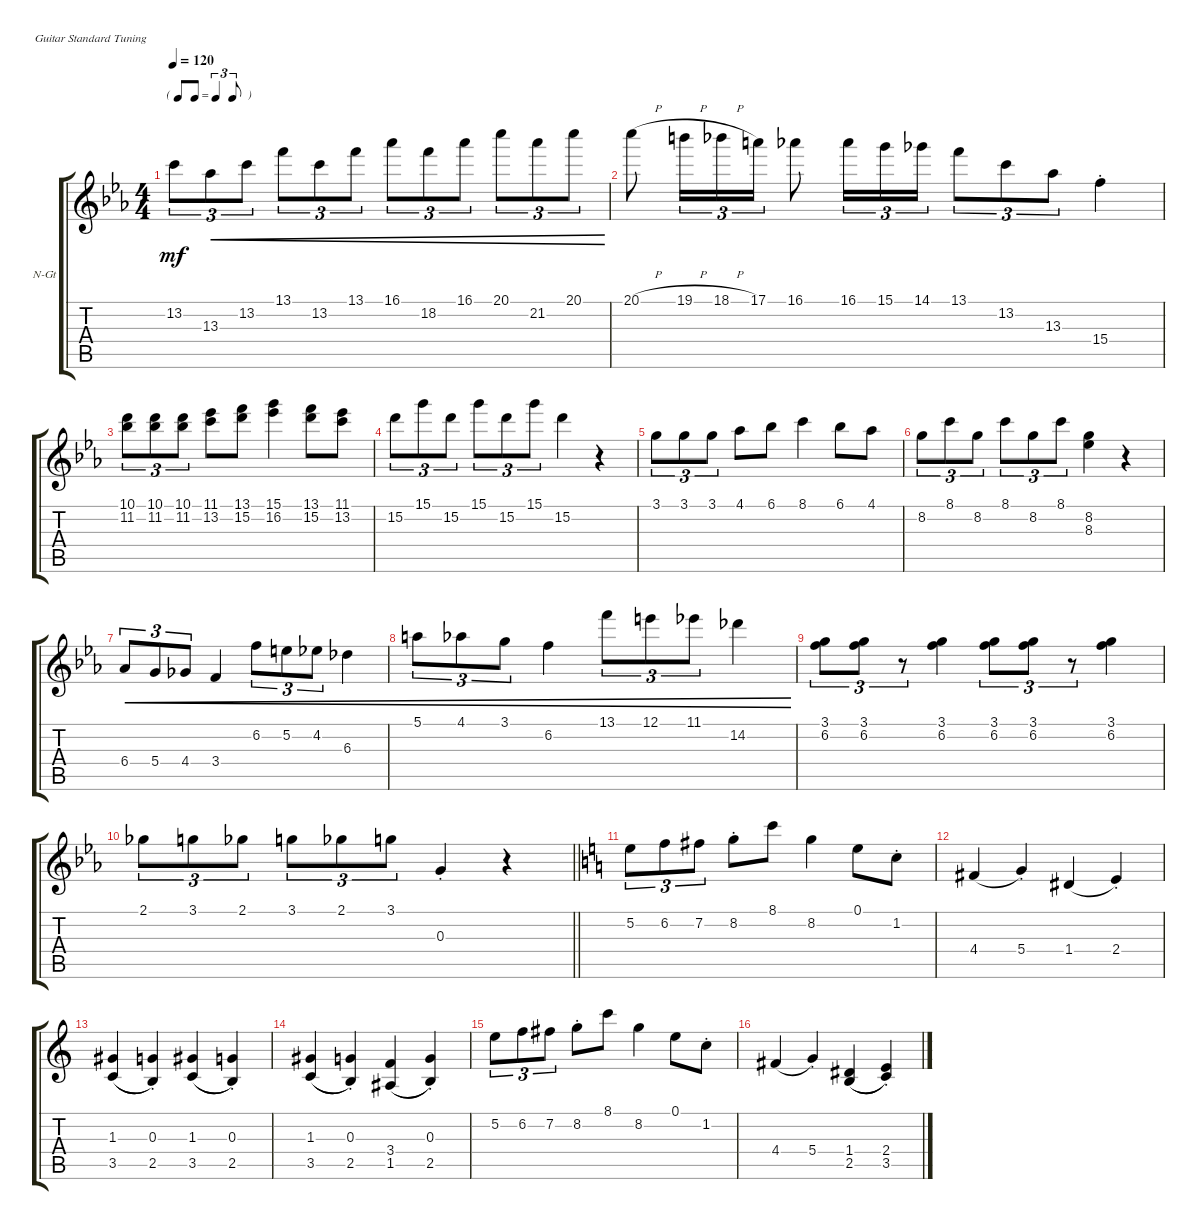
\defaultSystemsLayout 4
\bracketExtendMode groupsimilarinstruments
\firstSystemTrackNameOrientation horizontal
\otherSystemsTrackNameOrientation horizontal
\track ("Nylon Guitar" "N-Gt") {instrument acousticguitarnylon}
\staff {score tabs}
\tuning (E4 B3 G3 D3 A2 E2)
\ts (4 4)
\tf triplet8th
\tempo 120
\clef g2
\scale
0.282438
\ks eb
13.2.8{tu (3 2) dy mf} 13.3.8{tu (3 2) cre} 13.2.8{tu (3 2) cre} 13.1.8{tu (3 2) cre} 13.2.8{tu (3 2) cre} 13.1.8{tu (3 2) cre} 16.1.8{tu (3 2) cre} 18.2.8{tu (3 2) cre} 16.1.8{tu (3 2) cre} 20.1.8{tu (3 2) cre} 21.2.8{tu (3 2) cre} 20.1.8{tu (3 2) cre} |
\scale
0.31165 20.1{h}.8 19.1{h}.16{tu (3 2)} 18.1{h}.16{tu (3 2)} 17.1.16{tu (3 2)} 16.1.8 16.1.16{tu (3 2)} 15.1.16{tu (3 2)} 14.1.16{tu (3 2)} 13.1.8{tu (3 2)} 13.2.8{tu (3 2)} 13.3.8{tu (3 2)} 15.4{st}.4 |
(10.1 11.2).8{tu (3 2)} (10.1 11.2).8{tu (3 2)} (10.1 11.2).8{tu (3 2)} (11.1 13.2).8 (13.1 15.2).8 (15.1 16.2).4 (13.1 15.2).8 (11.1 13.2).8 |
15.2.8{tu (3 2)} 15.1.8{tu (3 2)} 15.2.8{tu (3 2)} 15.1.8{tu (3 2)} 15.2.8{tu (3 2)} 15.1.8{tu (3 2)} 15.2.4 r.4 |
3.1.8{tu (3 2)} 3.1.8{tu (3 2)} 3.1.8{tu (3 2)} 4.1.8 6.1.8 8.1.4 6.1.8 4.1.8 |
8.2.8{tu (3 2)} 8.1.8{tu (3 2)} 8.2.8{tu (3 2)} 8.1.8{tu (3 2)} 8.2.8{tu (3 2)} 8.1.8{tu (3 2)} (8.2 8.3).4 r.4 |
6.4.8{tu (3 2) cre} 5.4.8{tu (3 2) cre} 4.4.8{tu (3 2) cre} 3.4.4{cre} 6.2.8{tu (3 2) cre} 5.2.8{tu (3 2) cre} 4.2.8{tu (3 2) cre} 6.3.4{cre} |
5.1.8{tu (3 2) cre} 4.1.8{tu (3 2) cre} 3.1.8{tu (3 2) cre} 6.2.4{cre} 13.1.8{tu (3 2) cre} 12.1.8{tu (3 2) cre} 11.1.8{tu (3 2) cre} 14.2.4{cre} |
(3.1 6.2).8{tu (3 2)} (6.2 3.1).8{tu (3 2)} r.8{tu (3 2)} (3.1 6.2).4 (3.1 6.2).8{tu (3 2)} (6.2 3.1).8{tu (3 2)} r.8{tu (3 2)} (3.1 6.2).4 |
\barLineRight lightlight
2.1.8{tu (3 2)} 3.1.8{tu (3 2)} 2.1.8{tu (3 2)} 3.1.8{tu (3 2)} 2.1.8{tu (3 2)} 3.1.8{tu (3 2)} 0.3{st}.4 r.4 |
\ks c
5.2.8{tu (3 2)} 6.2.8{tu (3 2)} 7.2.8{tu (3 2)} 8.2{st}.8 8.1.8 8.2.4 0.1.8 1.2{st}.8 |
4.4.4{legatoorigin} 5.4{st}.4 1.4.4{legatoorigin} 2.4{st}.4 |
(1.3 3.5).4{legatoorigin} (0.3{st} 2.5{st}).4 (1.3 3.5).4{legatoorigin} (0.3{st} 2.5{st}).4 |
(1.3 3.5).4{legatoorigin} (0.3{st} 2.5{st}).4 (1.5 3.4).4{legatoorigin} (0.3{st} 2.5{st}).4 |
5.2.8{tu (3 2)} 6.2.8{tu (3 2)} 7.2.8{tu (3 2)} 8.2{st}.8 8.1.8 8.2.4 0.1.8 1.2{st}.8 |
4.4.4{legatoorigin} 5.4{st}.4 (1.4 2.5).4{legatoorigin} (2.4{st} 3.5{st}).4
